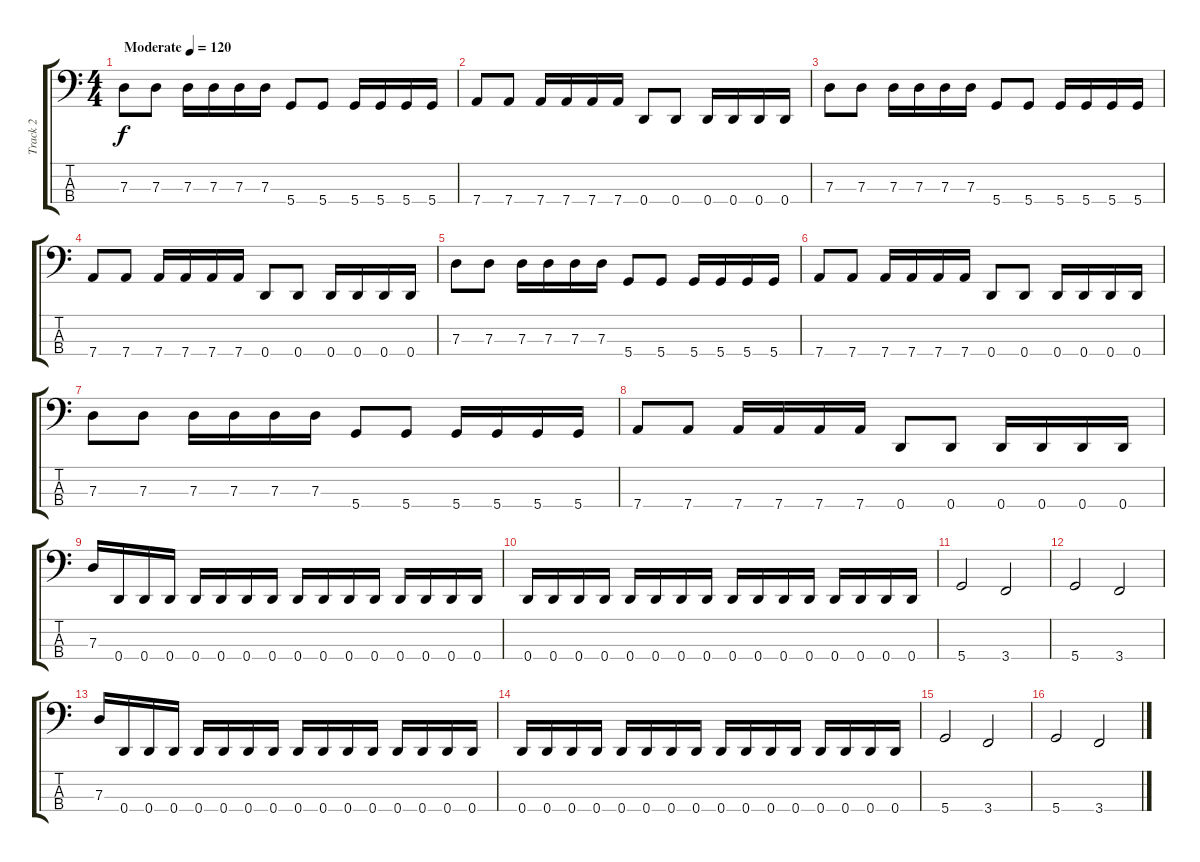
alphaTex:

\track ("Track 2" "Track 2") {instrument electricbassfinger}
\staff {score tabs}
\tuning (F2 C2 G1 D1) {hide}
\ts (4 4)
\tempo (120 "Moderate")
\clef f4
\ks c
7.3.8{dy f instrument electricbassfinger} 7.3.8 7.3.16 7.3.16 7.3.16 7.3.16 5.4.8 5.4.8 5.4.16 5.4.16 5.4.16 5.4.16 |
7.4.8 7.4.8 7.4.16 7.4.16 7.4.16 7.4.16 0.4.8 0.4.8 0.4.16 0.4.16 0.4.16 0.4.16 |
7.3.8 7.3.8 7.3.16 7.3.16 7.3.16 7.3.16 5.4.8 5.4.8 5.4.16 5.4.16 5.4.16 5.4.16 |
7.4.8 7.4.8 7.4.16 7.4.16 7.4.16 7.4.16 0.4.8 0.4.8 0.4.16 0.4.16 0.4.16 0.4.16 |
7.3.8 7.3.8 7.3.16 7.3.16 7.3.16 7.3.16 5.4.8 5.4.8 5.4.16 5.4.16 5.4.16 5.4.16 |
7.4.8 7.4.8 7.4.16 7.4.16 7.4.16 7.4.16 0.4.8 0.4.8 0.4.16 0.4.16 0.4.16 0.4.16 |
7.3.8 7.3.8 7.3.16 7.3.16 7.3.16 7.3.16 5.4.8 5.4.8 5.4.16 5.4.16 5.4.16 5.4.16 |
7.4.8 7.4.8 7.4.16 7.4.16 7.4.16 7.4.16 0.4.8 0.4.8 0.4.16 0.4.16 0.4.16 0.4.16 |
7.3.16 0.4.16 0.4.16 0.4.16 0.4.16 0.4.16 0.4.16 0.4.16 0.4.16 0.4.16 0.4.16 0.4.16 0.4.16 0.4.16 0.4.16 0.4.16 |
0.4.16 0.4.16 0.4.16 0.4.16 0.4.16 0.4.16 0.4.16 0.4.16 0.4.16 0.4.16 0.4.16 0.4.16 0.4.16 0.4.16 0.4.16 0.4.16 |
5.4.2 3.4.2 |
5.4.2 3.4.2 |
7.3.16 0.4.16 0.4.16 0.4.16 0.4.16 0.4.16 0.4.16 0.4.16 0.4.16 0.4.16 0.4.16 0.4.16 0.4.16 0.4.16 0.4.16 0.4.16 |
0.4.16 0.4.16 0.4.16 0.4.16 0.4.16 0.4.16 0.4.16 0.4.16 0.4.16 0.4.16 0.4.16 0.4.16 0.4.16 0.4.16 0.4.16 0.4.16 |
5.4.2 3.4.2 |
5.4.2 3.4.2
